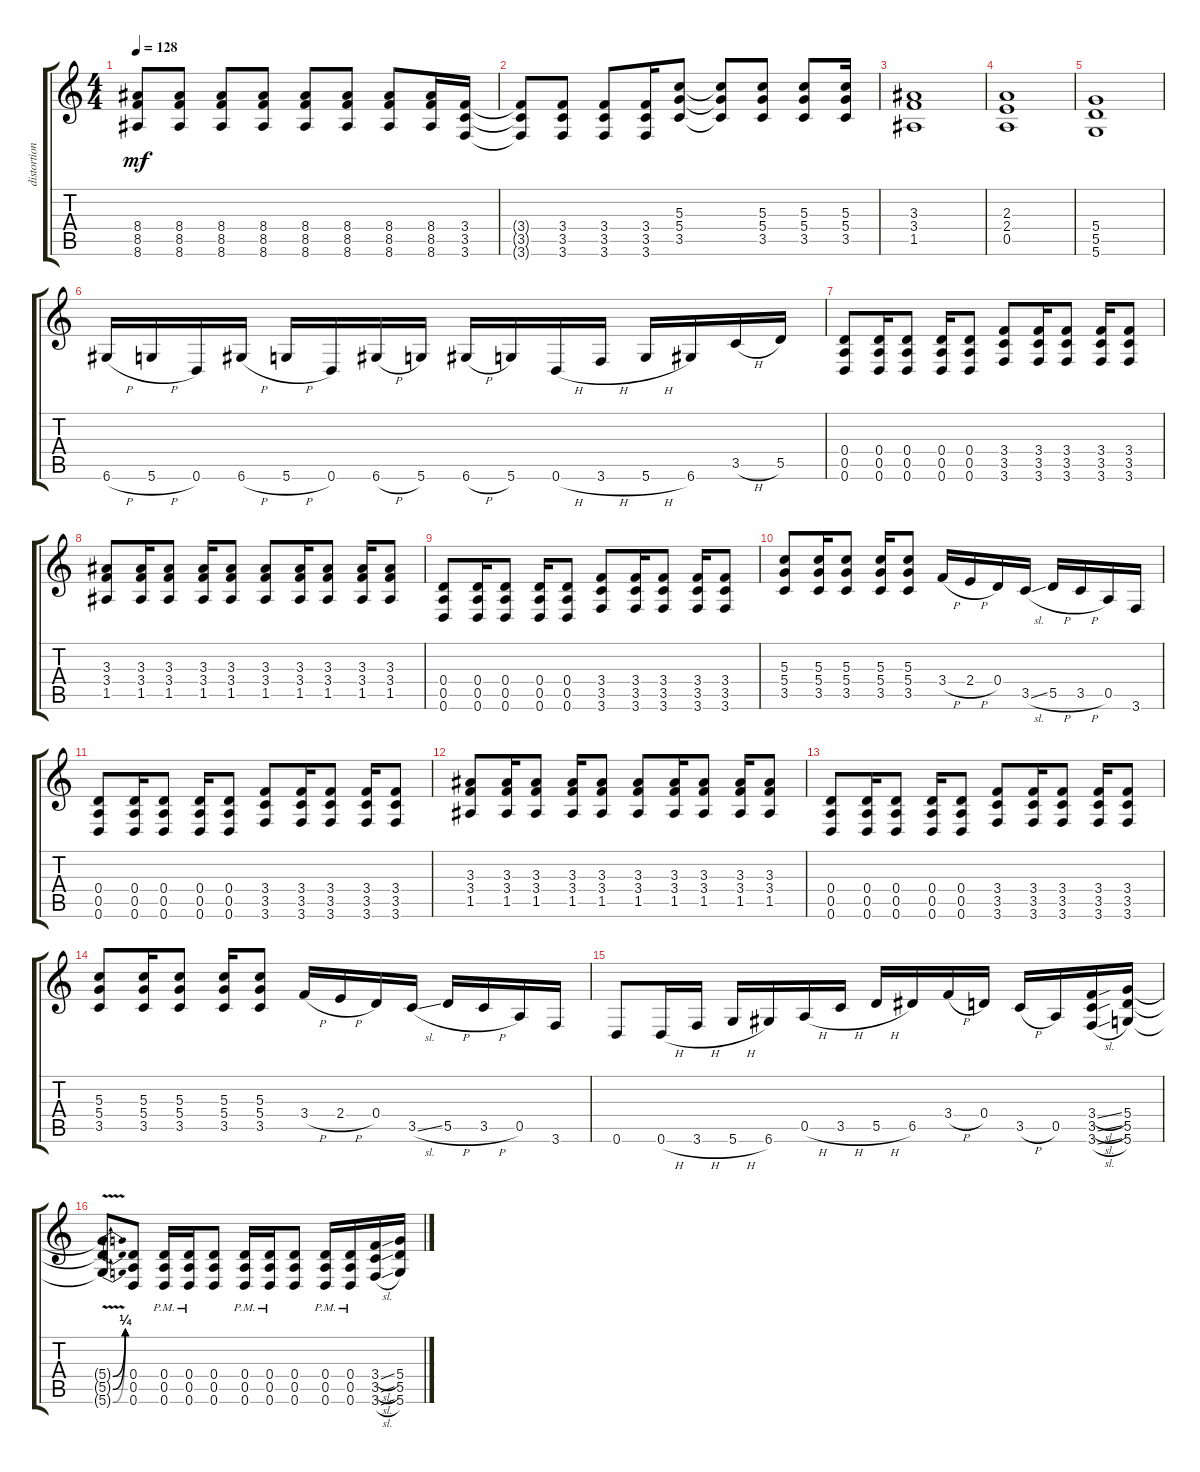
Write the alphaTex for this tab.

\track ("distortion 2" "distortion") {instrument distortionguitar}
\staff {score tabs}
\tuning (E4 B3 G3 D3 A2 D2) {hide}
\ts (4 4)
\tempo 128
\clef g2
\ks c
(8.4{t} 8.5{t} 8.6{t}).8{dy mf} (8.4 8.5 8.6).8 (8.4 8.5 8.6).8 (8.4 8.5 8.6).8 (8.4 8.5 8.6).8 (8.4 8.5 8.6).8 (8.4 8.5 8.6).8 (8.4 8.5 8.6).16 (3.4 3.5 3.6).16 |
(3.4{t} 3.5{t} 3.6{t}).8 (3.4 3.5 3.6).8 (3.4 3.5 3.6).8 (3.4 3.5 3.6).16 (5.3 5.4 3.5).8 (5.3{t} 5.4{t} 3.5{t}).8 (5.3 5.4 3.5).8 (5.3 5.4 3.5).8 (5.3 5.4 3.5).16 |
(3.3 3.4 1.5).1 |
(2.3 2.4 0.5).1 |
(5.4 5.5 5.6).1 |
6.6{h}.16 5.6{h}.16 0.6.16 6.6{h}.16 5.6{h}.16 0.6.16 6.6{h}.16 5.6.16 6.6{h}.16 5.6.16 0.6{h}.16 3.6{h}.16 5.6{h}.16 6.6.16 3.5{h}.16 5.5.16 |
(0.4 0.5 0.6).8 (0.4 0.5 0.6).16 (0.4 0.5 0.6).8 (0.4 0.5 0.6).16 (0.4 0.5 0.6).8 (3.4 3.5 3.6).8 (3.4 3.5 3.6).16 (3.4 3.5 3.6).8 (3.4 3.5 3.6).16 (3.4 3.5 3.6).8 |
(3.3 3.4 1.5).8 (3.3 3.4 1.5).16 (3.3 3.4 1.5).8 (3.3 3.4 1.5).16 (3.3 3.4 1.5).8 (3.3 3.4 1.5).8 (3.3 3.4 1.5).16 (3.3 3.4 1.5).8 (3.3 3.4 1.5).16 (3.3 3.4 1.5).8 |
(0.4 0.5 0.6).8 (0.4 0.5 0.6).16 (0.4 0.5 0.6).8 (0.4 0.5 0.6).16 (0.4 0.5 0.6).8 (3.4 3.5 3.6).8 (3.4 3.5 3.6).16 (3.4 3.5 3.6).8 (3.4 3.5 3.6).16 (3.4 3.5 3.6).8 |
(5.3 5.4 3.5).8 (5.3 5.4 3.5).16 (5.3 5.4 3.5).8 (5.3 5.4 3.5).16 (5.3 5.4 3.5).8 3.4{h}.16 2.4{h}.16 0.4.16 3.5{sl}.16 5.5{h}.16 3.5{h}.16 0.5.16 3.6.16 |
(0.4 0.5 0.6).8 (0.4 0.5 0.6).16 (0.4 0.5 0.6).8 (0.4 0.5 0.6).16 (0.4 0.5 0.6).8 (3.4 3.5 3.6).8 (3.4 3.5 3.6).16 (3.4 3.5 3.6).8 (3.4 3.5 3.6).16 (3.4 3.5 3.6).8 |
(3.3 3.4 1.5).8 (3.3 3.4 1.5).16 (3.3 3.4 1.5).8 (3.3 3.4 1.5).16 (3.3 3.4 1.5).8 (3.3 3.4 1.5).8 (3.3 3.4 1.5).16 (3.3 3.4 1.5).8 (3.3 3.4 1.5).16 (3.3 3.4 1.5).8 |
(0.4 0.5 0.6).8 (0.4 0.5 0.6).16 (0.4 0.5 0.6).8 (0.4 0.5 0.6).16 (0.4 0.5 0.6).8 (3.4 3.5 3.6).8 (3.4 3.5 3.6).16 (3.4 3.5 3.6).8 (3.4 3.5 3.6).16 (3.4 3.5 3.6).8 |
(5.3 5.4 3.5).8 (5.3 5.4 3.5).16 (5.3 5.4 3.5).8 (5.3 5.4 3.5).16 (5.3 5.4 3.5).8 3.4{h}.16 2.4{h}.16 0.4.16 3.5{sl}.16 5.5{h}.16 3.5{h}.16 0.5.16 3.6.16 |
0.6.8 0.6{h}.16 3.6{h}.16 5.6{h}.16 6.6.16 0.5{h}.16 3.5{h}.16 5.5{h}.16 6.5.16 3.4{h}.16 0.4.16 3.5{h}.16 0.5.16 (3.4{sl} 3.5{sl} 3.6{sl}).16 (5.4 5.5 5.6).16 |
(5.4{be (bend 0 0 60 1) v t} 5.5{be (bend 0 0 60 1) t} 5.6{be (bend 0 0 60 1) t}).8 (0.4 0.5 0.6).8 (0.4{pm} 0.5{pm} 0.6{pm}).16 (0.4{pm} 0.5{pm} 0.6{pm}).16 (0.4 0.5 0.6).8 (0.4{pm} 0.5{pm} 0.6{pm}).16 (0.4{pm} 0.5{pm} 0.6{pm}).16 (0.4 0.5 0.6).8 (0.4{pm} 0.5{pm} 0.6{pm}).16 (0.4{pm} 0.5{pm} 0.6{pm}).16 (3.4{sl} 3.5{sl} 3.6{sl}).16 (5.4 5.5 5.6).16
